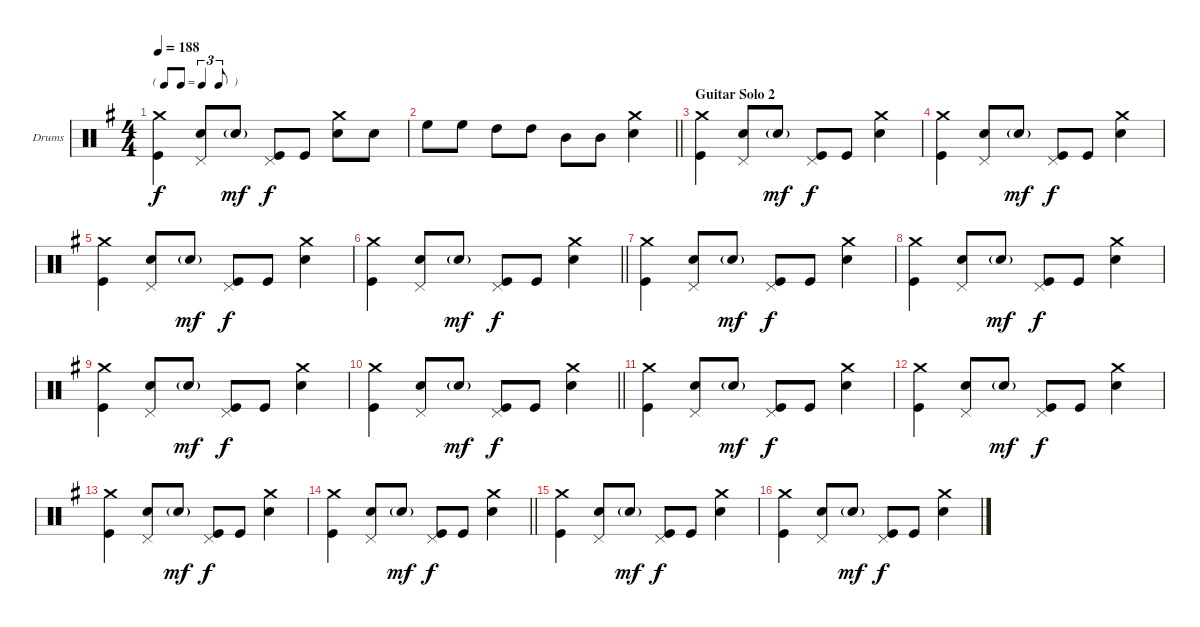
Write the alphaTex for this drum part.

\bracketExtendMode groupsimilarinstruments
\firstSystemTrackNameOrientation horizontal
\otherSystemsTrackNameOrientation horizontal
\track ("Drumkit" "Drums") {instrument percussion}
\staff {score}
\articulation defaults
\ts (4 4)
\tf triplet8th
\tempo 188
\clef neutral
\ks g
("Crash medium (hit)" "Kick (hit)").4{dy f} ("Pedal Hi-Hat (hit)" "Snare (hit) 2").8 "Snare (hit) 2"{g}.8{dy mf} ("Pedal Hi-Hat (hit)" "Kick (hit)").8{dy f} "Kick (hit)".8 ("Crash medium (hit)" "Snare (hit) 2").8 "Snare (hit) 2".8 |
\barLineRight lightlight "High Floor Tom (hit)".8 "High Floor Tom (hit)".8 "High Tom (hit)".8 "High Tom (hit)".8 "Mid Tom (hit)".8 "Mid Tom (hit)".8
("Crash medium (hit)" "Snare (hit) 2").4 |
\section ("" "Guitar Solo 2")
("Crash medium (hit)" "Kick (hit)").4 ("Pedal Hi-Hat (hit)" "Snare (hit) 2").8 "Snare (hit) 2"{g}.8{dy mf} ("Pedal Hi-Hat (hit)" "Kick (hit)").8{dy f} "Kick (hit)".8 ("Crash medium (hit)" "Snare (hit) 2").4 |
("Crash medium (hit)" "Kick (hit)").4 ("Pedal Hi-Hat (hit)" "Snare (hit) 2").8 "Snare (hit) 2"{g}.8{dy mf} ("Pedal Hi-Hat (hit)" "Kick (hit)").8{dy f} "Kick (hit)".8 ("Crash medium (hit)" "Snare (hit) 2").4 |
("Crash medium (hit)" "Kick (hit)").4 ("Pedal Hi-Hat (hit)" "Snare (hit) 2").8 "Snare (hit) 2"{g}.8{dy mf} ("Pedal Hi-Hat (hit)" "Kick (hit)").8{dy f} "Kick (hit)".8 ("Crash medium (hit)" "Snare (hit) 2").4 |
\barLineRight lightlight
("Crash medium (hit)" "Kick (hit)").4 ("Pedal Hi-Hat (hit)" "Snare (hit) 2").8 "Snare (hit) 2"{g}.8{dy mf} ("Pedal Hi-Hat (hit)" "Kick (hit)").8{dy f} "Kick (hit)".8 ("Crash medium (hit)" "Snare (hit) 2").4 |
("Crash medium (hit)" "Kick (hit)").4 ("Pedal Hi-Hat (hit)" "Snare (hit) 2").8 "Snare (hit) 2"{g}.8{dy mf} ("Pedal Hi-Hat (hit)" "Kick (hit)").8{dy f} "Kick (hit)".8 ("Crash medium (hit)" "Snare (hit) 2").4 |
("Crash medium (hit)" "Kick (hit)").4 ("Pedal Hi-Hat (hit)" "Snare (hit) 2").8 "Snare (hit) 2"{g}.8{dy mf} ("Pedal Hi-Hat (hit)" "Kick (hit)").8{dy f} "Kick (hit)".8 ("Crash medium (hit)" "Snare (hit) 2").4 |
("Crash medium (hit)" "Kick (hit)").4 ("Pedal Hi-Hat (hit)" "Snare (hit) 2").8 "Snare (hit) 2"{g}.8{dy mf} ("Pedal Hi-Hat (hit)" "Kick (hit)").8{dy f} "Kick (hit)".8 ("Crash medium (hit)" "Snare (hit) 2").4 |
\barLineRight lightlight
("Crash medium (hit)" "Kick (hit)").4 ("Pedal Hi-Hat (hit)" "Snare (hit) 2").8 "Snare (hit) 2"{g}.8{dy mf} ("Pedal Hi-Hat (hit)" "Kick (hit)").8{dy f} "Kick (hit)".8 ("Crash medium (hit)" "Snare (hit) 2").4 |
("Crash medium (hit)" "Kick (hit)").4 ("Pedal Hi-Hat (hit)" "Snare (hit) 2").8 "Snare (hit) 2"{g}.8{dy mf} ("Pedal Hi-Hat (hit)" "Kick (hit)").8{dy f} "Kick (hit)".8 ("Crash medium (hit)" "Snare (hit) 2").4 |
("Crash medium (hit)" "Kick (hit)").4 ("Pedal Hi-Hat (hit)" "Snare (hit) 2").8 "Snare (hit) 2"{g}.8{dy mf} ("Pedal Hi-Hat (hit)" "Kick (hit)").8{dy f} "Kick (hit)".8 ("Crash medium (hit)" "Snare (hit) 2").4 |
("Crash medium (hit)" "Kick (hit)").4 ("Pedal Hi-Hat (hit)" "Snare (hit) 2").8 "Snare (hit) 2"{g}.8{dy mf} ("Pedal Hi-Hat (hit)" "Kick (hit)").8{dy f} "Kick (hit)".8 ("Crash medium (hit)" "Snare (hit) 2").4 |
\barLineRight lightlight
("Crash medium (hit)" "Kick (hit)").4 ("Pedal Hi-Hat (hit)" "Snare (hit) 2").8 "Snare (hit) 2"{g}.8{dy mf} ("Pedal Hi-Hat (hit)" "Kick (hit)").8{dy f} "Kick (hit)".8 ("Crash medium (hit)" "Snare (hit) 2").4 |
("Crash medium (hit)" "Kick (hit)").4 ("Pedal Hi-Hat (hit)" "Snare (hit) 2").8 "Snare (hit) 2"{g}.8{dy mf} ("Pedal Hi-Hat (hit)" "Kick (hit)").8{dy f} "Kick (hit)".8 ("Crash medium (hit)" "Snare (hit) 2").4 |
("Crash medium (hit)" "Kick (hit)").4 ("Pedal Hi-Hat (hit)" "Snare (hit) 2").8 "Snare (hit) 2"{g}.8{dy mf} ("Pedal Hi-Hat (hit)" "Kick (hit)").8{dy f} "Kick (hit)".8 ("Crash medium (hit)" "Snare (hit) 2").4
